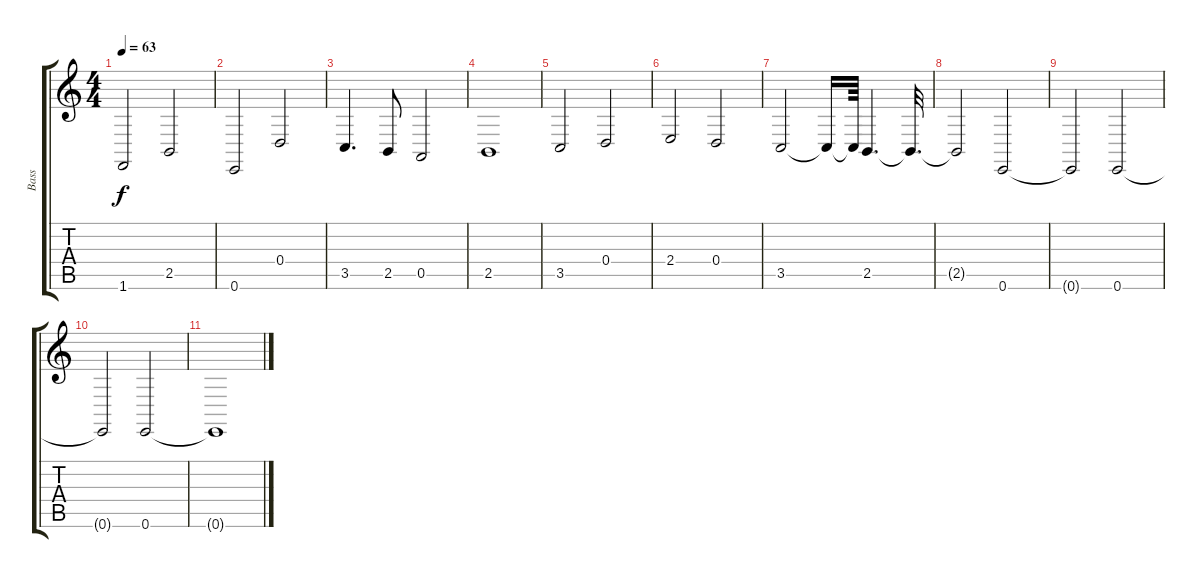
\track ("Bass" "Bass") {instrument bassoon}
\staff {score tabs}
\tuning (E4 B3 G3 D3 A2 E2) {hide}
\ts (4 4)
\tempo 63
\clef g2
\ks c
1.6.2{dy f} 2.5.2 |
0.6.2 0.4.2 |
3.5.4{d} 2.5.8 0.5.2 |
2.5.1 |
3.5.2 0.4.2 |
2.4.2 0.4.2 |
3.5.2 3.5{t}.16 3.5{t}.64 2.5.4{d} 2.5{t}.32{d} |
2.5{t}.2 0.6.2 |
0.6{t}.2 0.6.2 |
0.6{t}.2 0.6.2 |
0.6{t}.1
